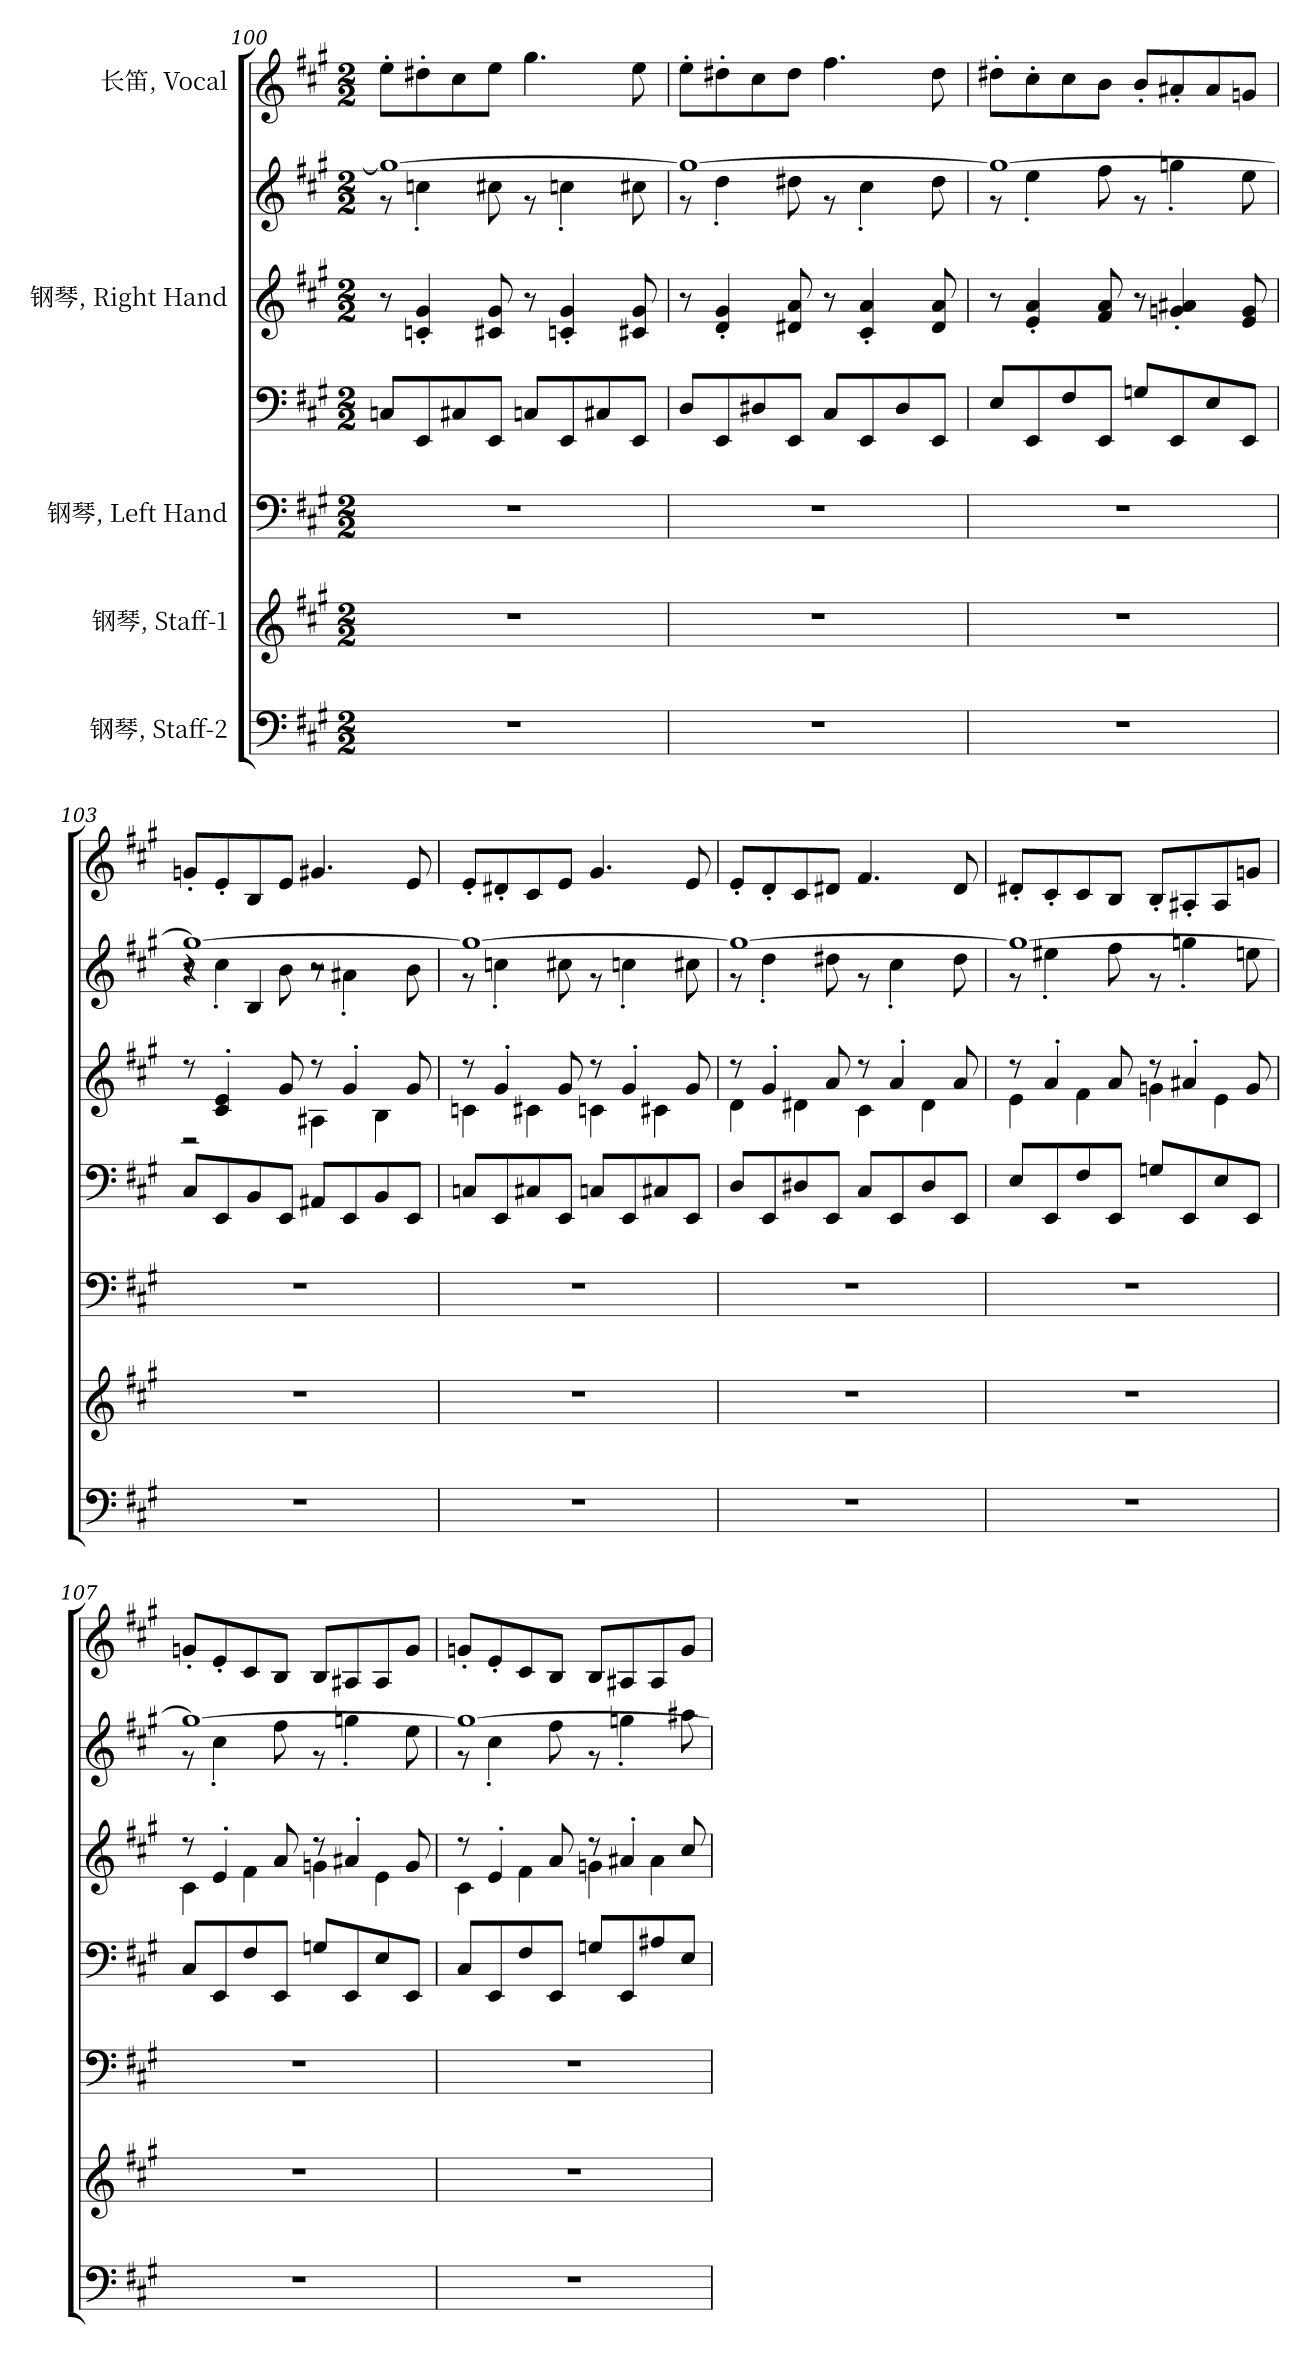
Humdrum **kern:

**kern	**kern	**kern	**kern	**kern	**kern	**kern
*part5	*part4	*part3	*part3	*part2	*part2	*part1
*staff7	*staff6	*staff5	*staff4	*staff3	*staff2	*staff1
*I"钢琴, Staff-2	*I"钢琴, Staff-1	*I"钢琴, Left Hand	*	*I"钢琴, Right Hand	*	*I"长笛, Vocal
*clefF4	*clefG2	*clefF4	*clefF4	*clefG2	*clefG2	*clefG2
*k[f#c#g#]	*k[f#c#g#]	*k[f#c#g#]	*k[f#c#g#]	*k[f#c#g#]	*k[f#c#g#]	*k[f#c#g#]
*M2/2	*M2/2	*M2/2	*M2/2	*M2/2	*M2/2	*M2/2
=100	=100	=100	=100	=100	=100	=100
*	*	*	*	*	*^	*
1r	1r	1r	8Cn/L	8r	1gg#_	8r	8ee'\L
.	.	.	8EE/	4cn/' 4g#/'	.	4ccn'\	8dd#X'\
.	.	.	8C#X/	.	.	.	8cc#\
.	.	.	8EE/J	8c#X/ 8g#/	.	8cc#X\	8ee\J
.	.	.	8Cn/L	8r	.	8r	4.gg#\
.	.	.	8EE/	4cn/' 4g#/'	.	4ccn'\	.
.	.	.	8C#X/	.	.	.	.
.	.	.	8EE/J	8c#X/ 8g#/	.	8cc#X\	8ee\
=101	=101	=101	=101	=101	=101	=101	=101
1r	1r	1r	8D/L	8r	1gg#_	8r	8ee'\L
.	.	.	8EE/	4d/' 4g#/'	.	4dd'\	8dd#X'\
.	.	.	8D#X/	.	.	.	8cc#\
.	.	.	8EE/J	8d#X/ 8a/	.	8dd#X\	8dd#\J
.	.	.	8C#/L	8r	.	8r	4.ff#\
.	.	.	8EE/	4c#/' 4a/'	.	4cc#'\	.
.	.	.	8D#/	.	.	.	.
.	.	.	8EE/J	8d#/ 8a/	.	8dd#\	8dd#\
!!LO:PB:g=z
=102	=102	=102	=102	=102	=102	=102	=102
1r	1r	1r	8E/L	8r	1gg#_	8r	8dd#X'\L
.	.	.	8EE/	4e/' 4a/'	.	4ee'\	8cc#'\
.	.	.	8F#/	.	.	.	8cc#\
.	.	.	8EE/J	8f#/ 8a/	.	8ff#\	8b\J
.	.	.	8Gn/L	8r	.	8r	8b'/L
.	.	.	8EE/	4gn/' 4a#X/'	.	4ggn'\	8a#X'/
.	.	.	8E/	.	.	.	8a#/
.	.	.	8EE/J	8e/ 8g/	.	8ee\	8gn/J
=103	=103	=103	=103	=103	=103	=103	=103
*	*	*	*	*^	*	*^	*
1r	1r	1r	8C#/L	8r	2r	1gg#_	8r	4r	8gn'/L
.	.	.	8EE/	4c#/' 4e/'	.	.	4cc#'\	.	8e'/
.	.	.	8BB/	.	.	.	.	4B/	8B/
.	.	.	8EE/J	8g#/	.	.	8b\	.	8e/J
.	.	.	8AA#X/L	8r	4A#X\	.	8r	2r	4.g#X/
.	.	.	8EE/	4g#'/	.	.	4a#X'\	.	.
.	.	.	8BB/	.	4B\	.	.	.	.
.	.	.	8EE/J	8g#/	.	.	8b\	.	8e/
*	*	*	*	*	*	*	*v	*v	*
=104	=104	=104	=104	=104	=104	=104	=104	=104
1r	1r	1r	8Cn/L	8r	4cn\	1gg#_	8r	8e'/L
.	.	.	8EE/	4g#'/	.	.	4ccn'\	8d#X'/
.	.	.	8C#X/	.	4c#X\	.	.	8c#/
.	.	.	8EE/J	8g#/	.	.	8cc#X\	8e/J
.	.	.	8Cn/L	8r	4cn\	.	8r	4.g#/
.	.	.	8EE/	4g#'/	.	.	4ccn'\	.
.	.	.	8C#X/	.	4c#X\	.	.	.
.	.	.	8EE/J	8g#/	.	.	8cc#X\	8e/
!!LO:PB:g=z
=105	=105	=105	=105	=105	=105	=105	=105	=105
1r	1r	1r	8D/L	8r	4d\	1gg#_	8r	8e'/L
.	.	.	8EE/	4g#'/	.	.	4dd'\	8d'/
.	.	.	8D#X/	.	4d#X\	.	.	8c#/
.	.	.	8EE/J	8a/	.	.	8dd#X\	8d#X/J
.	.	.	8C#/L	8r	4c#\	.	8r	4.f#/
.	.	.	8EE/	4a'/	.	.	4cc#'\	.
.	.	.	8D#/	.	4d#\	.	.	.
.	.	.	8EE/J	8a/	.	.	8dd#\	8d#/
=106	=106	=106	=106	=106	=106	=106	=106	=106
1r	1r	1r	8E/L	8r	4e\	1gg#_	8r	8d#X'/L
.	.	.	8EE/	4a'/	.	.	4ee#X'\	8c#'/
.	.	.	8F#/	.	4f#\	.	.	8c#/
.	.	.	8EE/J	8a/	.	.	8ff#\	8B/J
.	.	.	8Gn/L	8r	4gn\	.	8r	8B'/L
.	.	.	8EE/	4a#X'/	.	.	4ggn'\	8A#X'/
.	.	.	8E/	.	4e\	.	.	8A#/
.	.	.	8EE/J	8g/	.	.	8een\	8gn/J
=107	=107	=107	=107	=107	=107	=107	=107	=107
1r	1r	1r	8C#/L	8r	4c#\	1gg#_	8r	8gn'/L
.	.	.	8EE/	4e'/	.	.	4cc#'\	8e'/
.	.	.	8F#/	.	4f#\	.	.	8c#/
.	.	.	8EE/J	8a/	.	.	8ff#\	8B/J
.	.	.	8Gn/L	8r	4gn\	.	8r	8B/L
.	.	.	8EE/	4a#X'/	.	.	4ggn'\	8A#X/
.	.	.	8E/	.	4e\	.	.	8A#/
.	.	.	8EE/J	8g/	.	.	8ee\	8g/J
!!LO:PB:g=z
=108	=108	=108	=108	=108	=108	=108	=108	=108
1r	1r	1r	8C#/L	8r	4c#\	1gg#_	8r	8gn'/L
.	.	.	8EE/	4e'/	.	.	4cc#'\	8e'/
.	.	.	8F#/	.	4f#\	.	.	8c#/
.	.	.	8EE/J	8a/	.	.	8ff#\	8B/J
.	.	.	8Gn/L	8r	4gn\	.	8r	8B/L
.	.	.	8EE/	4a#X'/	.	.	4ggn'\	8A#X/
.	.	.	8A#X/	.	4a#\	.	.	8A#/
.	.	.	8E/J	8cc#/	.	.	8aa#X\	8g/J
*	*	*	*	*v	*v	*	*	*
*	*	*	*	*	*v	*v	*
=	=	=	=	=	=	=
*-	*-	*-	*-	*-	*-	*-
